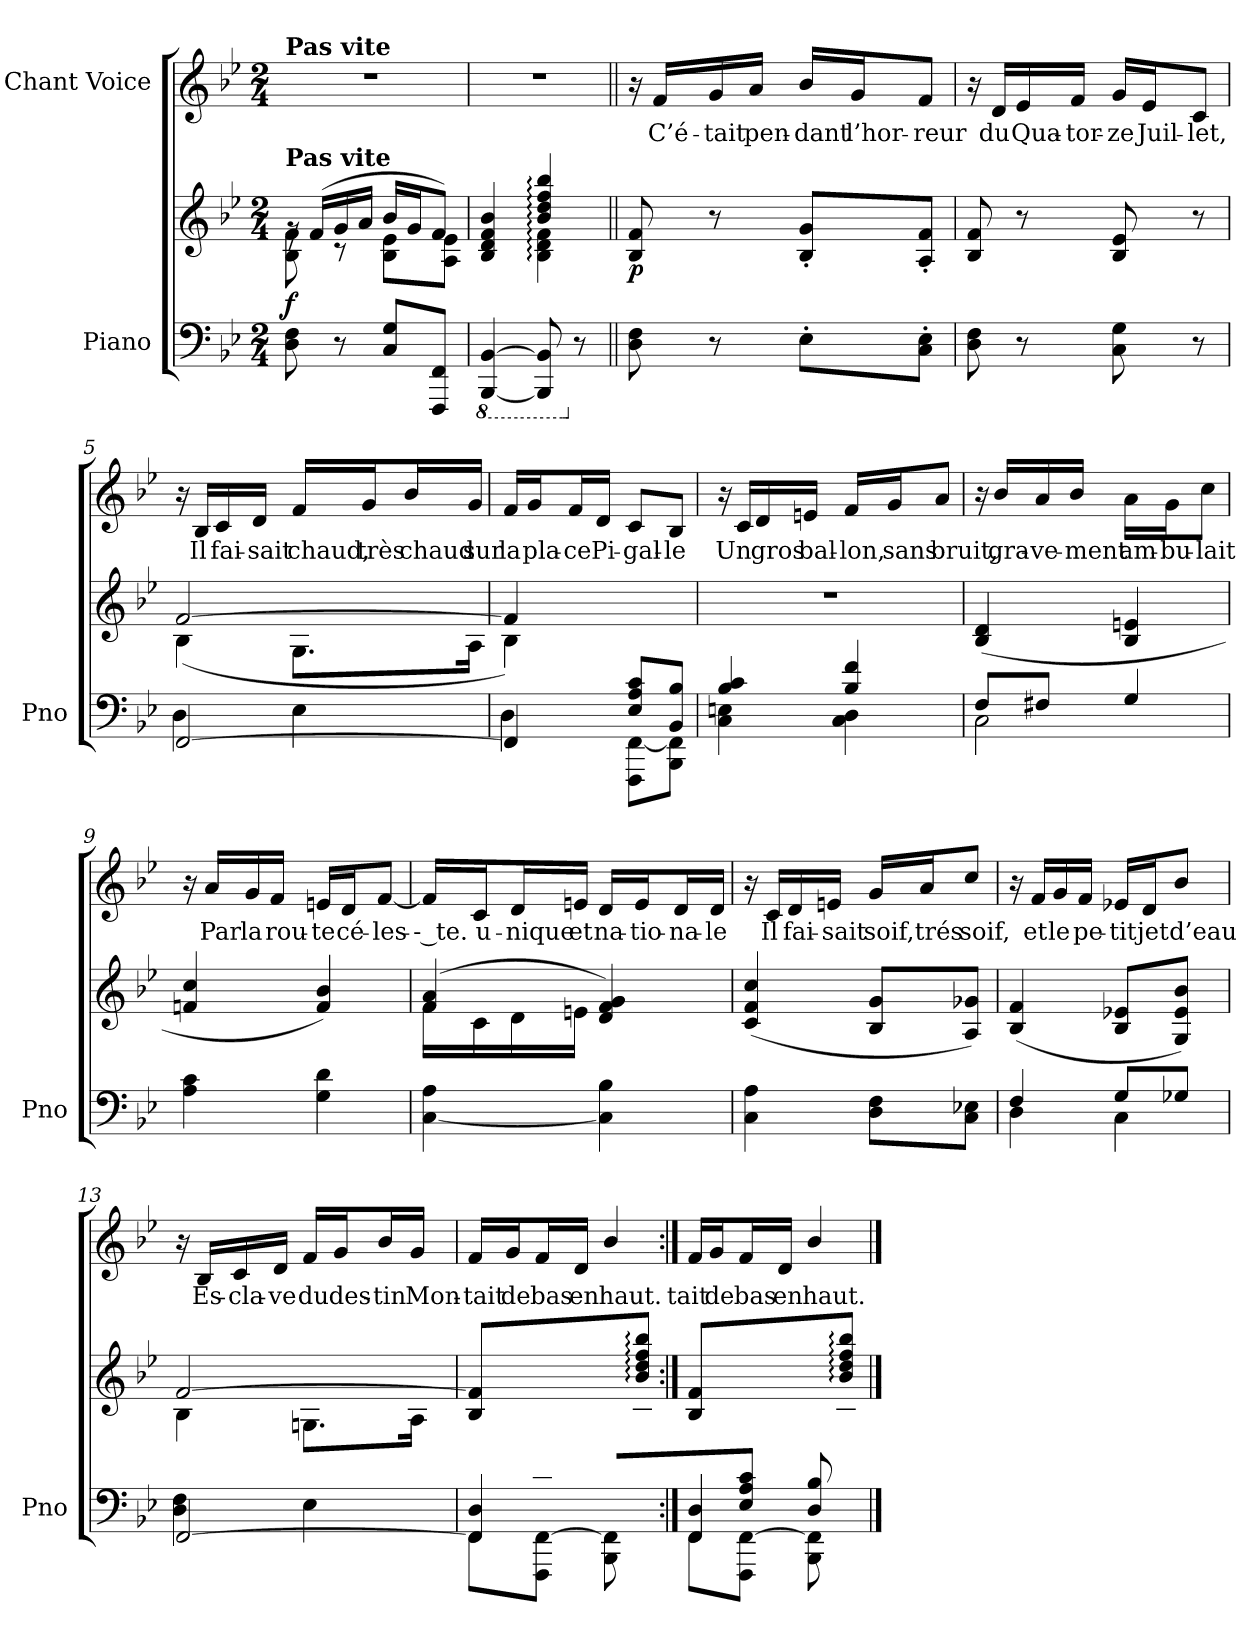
**kern	**kern	**dynam	**kern	**text
*part2	*part2	*part2	*part1	*part1
*staff3	*staff2	*staff2/3	*staff1	*staff1
*I"Piano	*	*	*I"Chant Voice	*
*I'Pno	*	*	*	*
*clefF4	*clefG2	*	*clefG2	*
*k[b-e-]	*k[b-e-]	*	*k[b-e-]	*
*M2/4	*M2/4	*	*M2/4	*
=1	=1	=1	=1	=1
*	*^	*	*	*
!	!	!	!	!LO:TX:a:B:t=Pas vite	!
!	!LO:TX:a:B:t=Pas vite	!	!	!	!
!	!	!	!LO:DY:b	!	!
8D\ 8F\	16rg	8B-\ 8f\	f	2r	.
.	(>16f/LL	.	.	.	.
8r	16g/	8r	.	.	.
.	16a/JJ	.	.	.	.
8C/ 8G/L	16b-/LL	8B-\ 8e-\L	.	.	.
.	16g/J	.	.	.	.
8FFF/ 8FF/J	8f/J)	8A\ 8e-\J	.	.	.
=2	=2	=2	=2	=2	=2
*8ba	*	*	*	*	*
[4BBBB-/ [4BBB-/	4B-/ 4d/ 4f/ 4b-/	4rDyy	.	2r	.
8BBBB-/] 8BBB-/]	4b-/: 4dd/: 4ff/: 4bb-/:	4B-\: 4d\: 4f\:	.	.	.
*X8ba	*	*	*	*	*
8r	.	.	.	.	.
*	*v	*v	*	*	*
=3||	=3||	=3||	=3||	=3||
!	!	!LO:DY:b	!	!
8D\ 8F\	8B-/ 8f/	p	16r	.
!	!	!	!	!LO:LY:b
.	.	.	16f/LL	C’é-
!	!	!	!	!LO:LY:b
8r	8r	.	16g/	-tait
!	!	!	!	!LO:LY:b
.	.	.	16a/JJ	pen-
!	!	!	!	!LO:LY:b
8E-'\L	8B-/' 8g/'L	.	16b-/LL	-dant
!	!	!	!	!LO:LY:b
.	.	.	16g/J	l’hor-
!	!	!	!	!LO:LY:b
8C\' 8E-\'J	8A/' 8f/'J	.	8f/J	-reur
!!LO:LB:g=z
=4	=4	=4	=4	=4
8D\ 8F\	8B-/ 8f/	.	16r	.
!	!	!	!	!LO:LY:b
.	.	.	16d/LL	du
!	!	!	!	!LO:LY:b
8r	8r	.	16e-/	Qua-
!	!	!	!	!LO:LY:b
.	.	.	16f/JJ	-tor-
!	!	!	!	!LO:LY:b
8C\ 8G\	8B-/ 8e-/	.	16g/LL	-ze
!	!	!	!	!LO:LY:b
.	.	.	16e-/J	Juil-
!	!	!	!	!LO:LY:b
8r	8r	.	8c/J	-let,
=5	=5	=5	=5	=5
*^	*^	*	*	*
[2FF/	4D\	[2f/	(<4B-\	.	16r	.
!	!	!	!	!	!	!LO:LY:b
.	.	.	.	.	16B-/LL	Il
!	!	!	!	!	!	!LO:LY:b
.	.	.	.	.	16c/	fai-
!	!	!	!	!	!	!LO:LY:b
.	.	.	.	.	16d/JJ	-sait
!	!	!	!	!	!	!LO:LY:b
.	4E-\	.	8.G\L	.	16f/LL	chaud,
!	!	!	!	!	!	!LO:LY:b
.	.	.	.	.	16g/J	très
!	!	!	!	!	!	!LO:LY:b
.	.	.	.	.	16b-/L	chaud
!	!	!	!	!	!	!LO:LY:b
.	.	.	16A\Jk	.	16g/JJ	sur
=6	=6	=6	=6	=6	=6	=6
*	*^	*	*	*	*	*
!	!	!	!	!	!	!	!LO:LY:b
4ryy	4FF/]	4D\	4f/]	4B-\)	.	16f/LL	la
!	!	!	!	!	!	!	!LO:LY:b
.	.	.	.	.	.	16g/J	pla-
!	!	!	!	!	!	!	!LO:LY:b
.	.	.	.	.	.	16f/L	-ce
!	!	!	!	!	!	!	!LO:LY:b
.	.	.	.	.	.	16d/JJ	Pi-
!	!	!	!	!	!	!	!LO:LY:b
8E-/ 8A/ 8c/L	8FFF\ [8FF\L	4ryy	4ryy	4ryy	.	8c/L	-gal-
!	!	!	!	!	!	!	!LO:LY:b
8BB-/ 8B-/J	8BBB-\ 8FF\]J	.	.	.	.	8B-/J	-le
*	*v	*v	*	*	*	*	*
*	*	*v	*v	*	*	*
!!LO:LB:g=z
=7	=7	=7	=7	=7	=7
4B-/ 4c/	4C\ 4En\	2r	.	16r	.
!	!	!	!	!	!LO:LY:b
.	.	.	.	16c/LL	Un
!	!	!	!	!	!LO:LY:b
.	.	.	.	16d/	gros
!	!	!	!	!	!LO:LY:b
.	.	.	.	16en/JJ	bal-
!	!	!	!	!	!LO:LY:b
4B-/ 4f/	4C\ 4D\	.	.	16f/LL	-lon,
!	!	!	!	!	!LO:LY:b
.	.	.	.	16g/J	sans
!	!	!	!	!	!LO:LY:b
.	.	.	.	8a/J	bruit,
=8	=8	=8	=8	=8	=8
8F/L	2C\	(>4B-/ 4d/	.	16r	.
!	!	!	!	!	!LO:LY:b
.	.	.	.	16b-/LL	gra-
!	!	!	!	!	!LO:LY:b
8F#X/J	.	.	.	16a/	-ve-
!	!	!	!	!	!LO:LY:b
.	.	.	.	16b-/JJ	-ment
!	!	!	!	!	!LO:LY:b
4G/	.	4B-/ 4en/	.	16a\LL	am-
!	!	!	!	!	!LO:LY:b
.	.	.	.	16g\J	-bu-
!	!	!	!	!	!LO:LY:b
.	.	.	.	8cc\J	-lait
*v	*v	*	*	*	*
=9	=9	=9	=9	=9
4A\ 4c\	4fn/ 4cc/	.	16r	.
!	!	!	!	!LO:LY:b
.	.	.	16a/LL	Par
!	!	!	!	!LO:LY:b
.	.	.	16g/	la
!	!	!	!	!LO:LY:b
.	.	.	16f/JJ	rou-
!	!	!	!	!LO:LY:b
4G\ 4d\	4f/ 4b-/)	.	16en/LL	-te
!	!	!	!	!LO:LY:b
.	.	.	16d/J	cé-
!	!	!	!	!LO:LY:b
.	.	.	[8f/J	-les-
!!LO:PB:g=z
=10	=10	=10	=10	=10
*	*^	*	*	*
!	!	!	!	!	!LO:LY:b
[4C\ 4A\	(>4f/ 4a/	16f\LL	.	16f/LL]	-- te.
!	!	!	!	!	!LO:LY:b
.	.	16c\	.	16c/J	u-
!	!	!	!	!	!LO:LY:b
.	.	16d\	.	16d/L	-nique
!	!	!	!	!	!LO:LY:b
.	.	16en\JJ	.	16en/JJ	et
!	!	!	!	!	!LO:LY:b
4C\] 4B-\	4d/ 4f/ 4g/)	4ryy	.	16d/LL	na-
!	!	!	!	!	!LO:LY:b
.	.	.	.	16e/J	-tio-
!	!	!	!	!	!LO:LY:b
.	.	.	.	16d/L	-na-
!	!	!	!	!	!LO:LY:b
.	.	.	.	16d/JJ	-le
*	*v	*v	*	*	*
=11	=11	=11	=11	=11
4C\ 4A\	(>4c/ 4f/ 4cc/	.	16r	.
!	!	!	!	!LO:LY:b
.	.	.	16c/LL	Il
!	!	!	!	!LO:LY:b
.	.	.	16d/	fai-
!	!	!	!	!LO:LY:b
.	.	.	16en/JJ	-sait
!	!	!	!	!LO:LY:b
8D\ 8F\L	8B-/ 8g/L	.	16g/LL	soif,
!	!	!	!	!LO:LY:b
.	.	.	16a/J	trés
!	!	!	!	!LO:LY:b
8C\ 8E-X\J	8A/ 8g-X/J)	.	8cc/J	soif,
!!LO:LB:g=z
=12	=12	=12	=12	=12
*^	*	*	*	*
4F/	4D\	(>4B-/ 4f/	.	16r	.
!	!	!	!	!	!LO:LY:b
.	.	.	.	16f/LL	et
!	!	!	!	!	!LO:LY:b
.	.	.	.	16g/	le
!	!	!	!	!	!LO:LY:b
.	.	.	.	16f/JJ	pe-
!	!	!	!	!	!LO:LY:b
8G/L	4C\	8B-/ 8e-X/L	.	16e-X/LL	-tit
!	!	!	!	!	!LO:LY:b
.	.	.	.	16d/J	jet
!	!	!	!	!	!LO:LY:b
8G-X/J	.	8G/ 8e-/ 8b-/J)	.	8b-/J	d’eau
=13	=13	=13	=13	=13	=13
*	*	*^	*	*	*
[2FF/	4D\ 4F\	[2f/	4B-\	.	16r	.
!	!	!	!	!	!	!LO:LY:b
.	.	.	.	.	16B-/LL	Es-
!	!	!	!	!	!	!LO:LY:b
.	.	.	.	.	16c/	-cla-
!	!	!	!	!	!	!LO:LY:b
.	.	.	.	.	16d/JJ	-ve
!	!	!	!	!	!	!LO:LY:b
.	4E-\	.	8.Gn\L	.	16f/LL	du
!	!	!	!	!	!	!LO:LY:b
.	.	.	.	.	16g/J	des-
!	!	!	!	!	!	!LO:LY:b
.	.	.	.	.	16b-/L	-tin
!	!	!	!	!	!	!LO:LY:b
.	.	.	16A\Jk	.	16g/JJ	Mon-
=14	=14	=14	=14	=14	=14	=14
*	*^	*	*	*	*	*
!	!	!	!	!	!	!	!LO:LY:b
8ryy	4FF/] 4D/	8FF\L	8B-/ 8f/]L	4.ryy	.	16f/LL	-tait
!	!	!	!	!	!	!	!LO:LY:b
.	.	.	.	.	.	16g/J	de
!	!	!	!	!	!	!	!LO:LY:b
8E-/ 8A/ 8c/J	.	8FFF\ [8FF\J	4ryy	.	.	16f/L	bas
!	!	!	!	!	!	!	!LO:LY:b
.	.	.	.	.	.	16d/JJ	en
!	!	!	!	!	!	!	!LO:LY:b
8D/ 8B-/L	4ryy	8BBB-\ 8FF\]L	.	.	.	4b-/	haut.
8ryy	.	8ryy	8b-/: 8dd/: 8ff/: 8bb-/:J	8B-\ 8d\ 8f\J	.	.	.
=15:|!	=15:|!	=15:|!	=15:|!	=15:|!	=15:|!	=15:|!	=15:|!
!	!	!	!	!	!	!	!LO:LY:b
8ryy	4FF/ 4D/	8FF\L	8B-/ 8f/L	4.ryy	.	16f/LL	- tait
!	!	!	!	!	!	!	!LO:LY:b
.	.	.	.	.	.	16g/J	de
!	!	!	!	!	!	!	!LO:LY:b
8E-/ 8A/ 8c/J	.	8FFF\ [8FF\J	4ryy	.	.	16f/L	bas
!	!	!	!	!	!	!	!LO:LY:b
.	.	.	.	.	.	16d/JJ	en
!	!	!	!	!	!	!	!LO:LY:b
8D/ 8B-/L	4ryy	8BBB-\ 8FF\]L	.	.	.	4b-/	haut.
8ryy	.	8ryy	8b-/: 8dd/: 8ff/: 8bb-/:J	8B-\ 8d\ 8f\J	.	.	.
*v	*v	*v	*	*	*	*	*
*	*v	*v	*	*	*
==	==	==	==	==
*-	*-	*-	*-	*-
